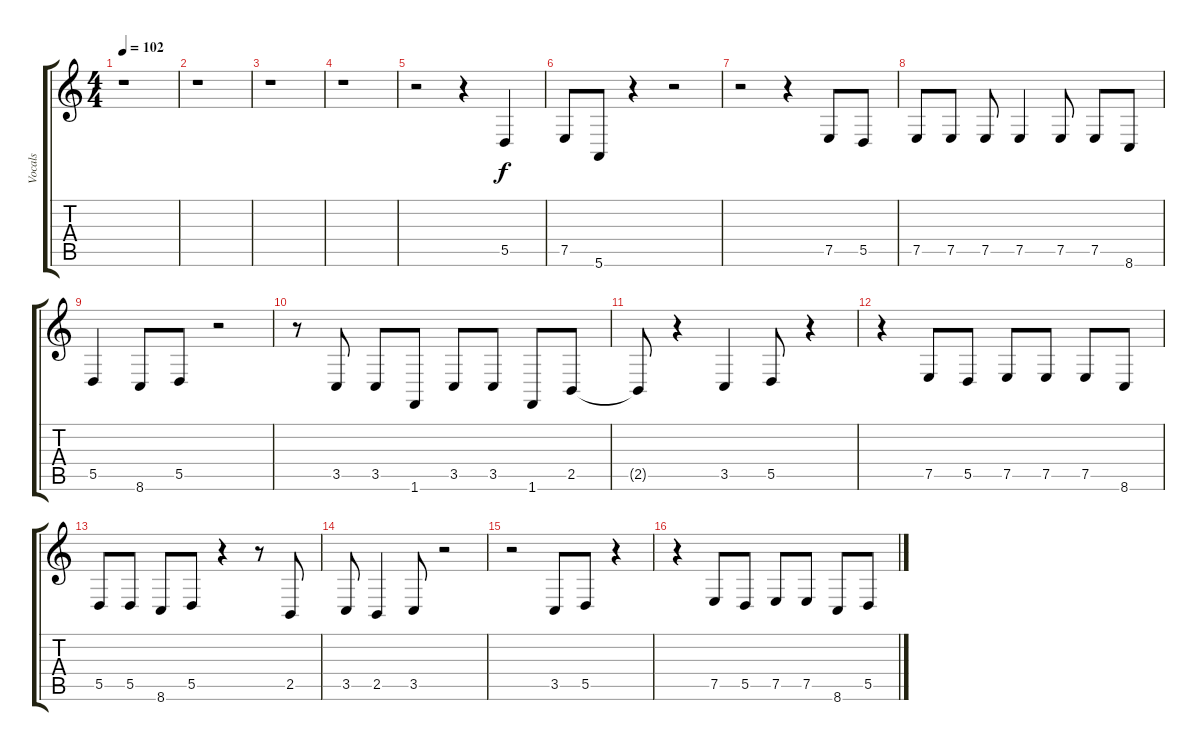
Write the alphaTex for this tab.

\track ("Vocals" "Vocals") {instrument englishhorn}
\staff {score tabs}
\tuning (E4 B3 G3 D3 A2 E2) {hide}
\ts (4 4)
\tempo 102
\clef g2
\ks c
r.1{dy f} |
r.1 |
r.1 |
r.1 |
r.2 r.4 5.5.4 |
7.5.8 5.6.8 r.4 r.2 |
r.2 r.4 7.5.8 5.5.8 |
7.5.8 7.5.8 7.5.8 7.5.4 7.5.8 7.5.8 8.6.8 |
5.5.4 8.6.8 5.5.8 r.2 |
r.8 3.5.8 3.5.8 1.6.8 3.5.8 3.5.8 1.6.8 2.5.8 |
2.5{t}.8 r.4 3.5.4 5.5.8 r.4 |
r.4 7.5.8 5.5.8 7.5.8 7.5.8 7.5.8 8.6.8 |
5.5.8 5.5.8 8.6.8 5.5.8 r.4 r.8 2.5.8 |
3.5.8 2.5.4 3.5.8 r.2 |
r.2 3.5.8 5.5.8 r.4 |
r.4 7.5.8 5.5.8 7.5.8 7.5.8 8.6.8 5.5.8
